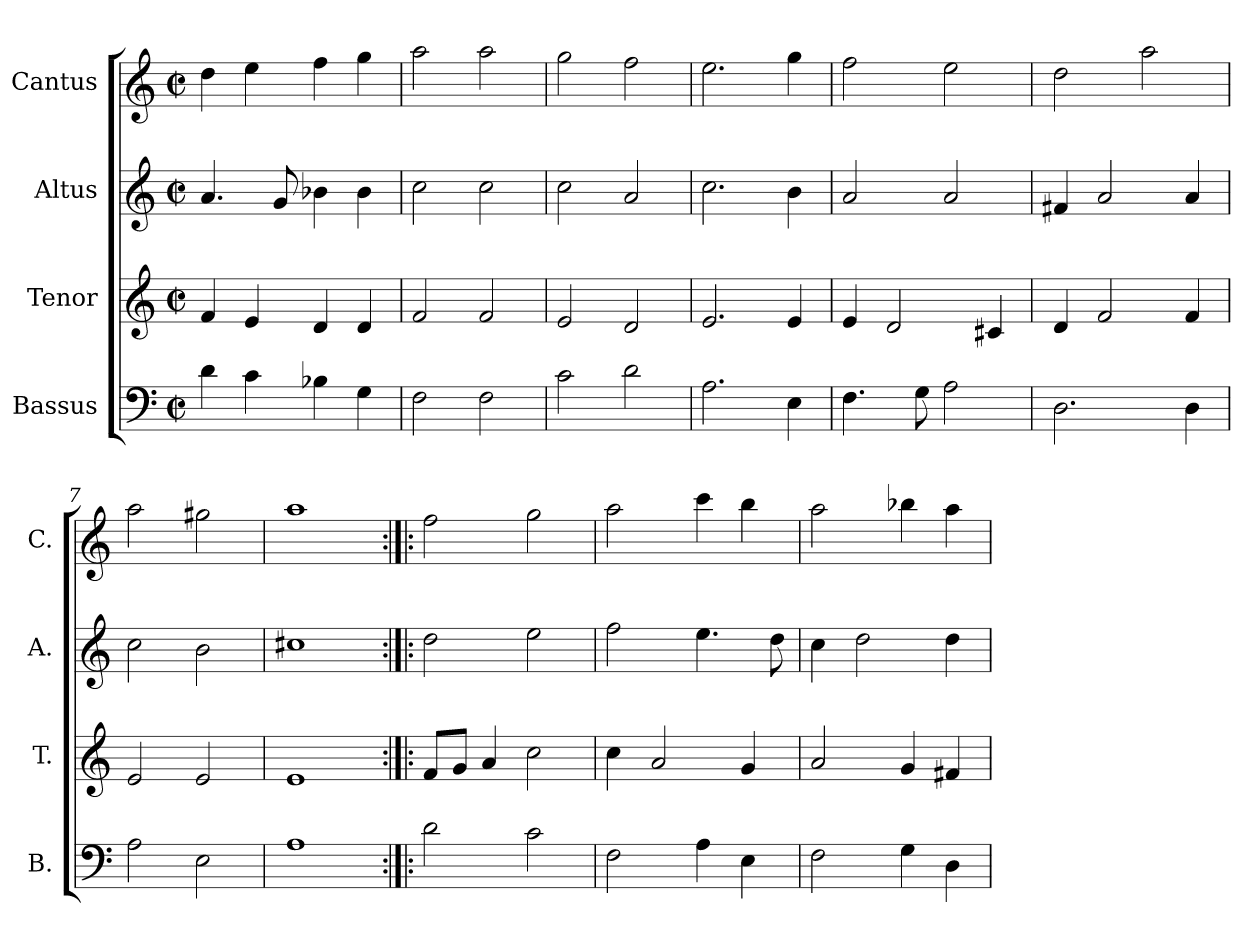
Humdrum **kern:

**kern	**kern	**kern	**kern
*part4	*part3	*part2	*part1
*staff4	*staff3	*staff2	*staff1
*I"Bassus	*I"Tenor	*I"Altus	*I"Cantus
*I'B.	*I'T.	*I'A.	*I'C.
*clefF4	*clefG2	*clefG2	*clefG2
*k[]	*k[]	*k[]	*k[]
*M2/2	*M2/2	*M2/2	*M2/2
*met(c|)	*met(c|)	*met(c|)	*met(c|)
=1	=1	=1	=1
4d\	4f/	4.a/	4dd\
4c\	4e/	.	4ee\
.	.	8g/	.
4B-X\	4d/	4b-X\	4ff\
4G\	4d/	4b-\	4gg\
=2	=2	=2	=2
2F\	2f/	2cc\	2aa\
2F\	2f/	2cc\	2aa\
=3	=3	=3	=3
2c\	2e/	2cc\	2gg\
2d\	2d/	2a/	2ff\
=4	=4	=4	=4
2.A\	2.e/	2.cc\	2.ee\
4E\	4e/	4b\	4gg\
=5	=5	=5	=5
4.F\	4e/	2a/	2ff\
.	2d/	.	.
8G\	.	.	.
2A\	.	2a/	2ee\
.	4c#X/	.	.
=6	=6	=6	=6
2.D\	4d/	4f#X/	2dd\
.	2f/	2a/	.
.	.	.	2aa\
4D\	4f/	4a/	.
!!LO:LB:g=z
=7	=7	=7	=7
2A\	2e/	2cc\	2aa\
2E\	2e/	2b\	2gg#X\
=8	=8	=8	=8
1A	1e	1cc#X	1aa
=9:|!|:	=9:|!|:	=9:|!|:	=9:|!|:
2d\	8f/L	2dd\	2ff\
.	8g/J	.	.
.	4a/	.	.
2c\	2cc\	2ee\	2gg\
=10	=10	=10	=10
2F\	4cc\	2ff\	2aa\
.	2a/	.	.
4A\	.	4.ee\	4ccc\
4E\	4g/	.	4bb\
.	.	8dd\	.
=11	=11	=11	=11
2F\	2a/	4cc\	2aa\
.	.	2dd\	.
4G\	4g/	.	4bb-X\
4D\	4f#X/	4dd\	4aa\
=	=	=	=
*-	*-	*-	*-
